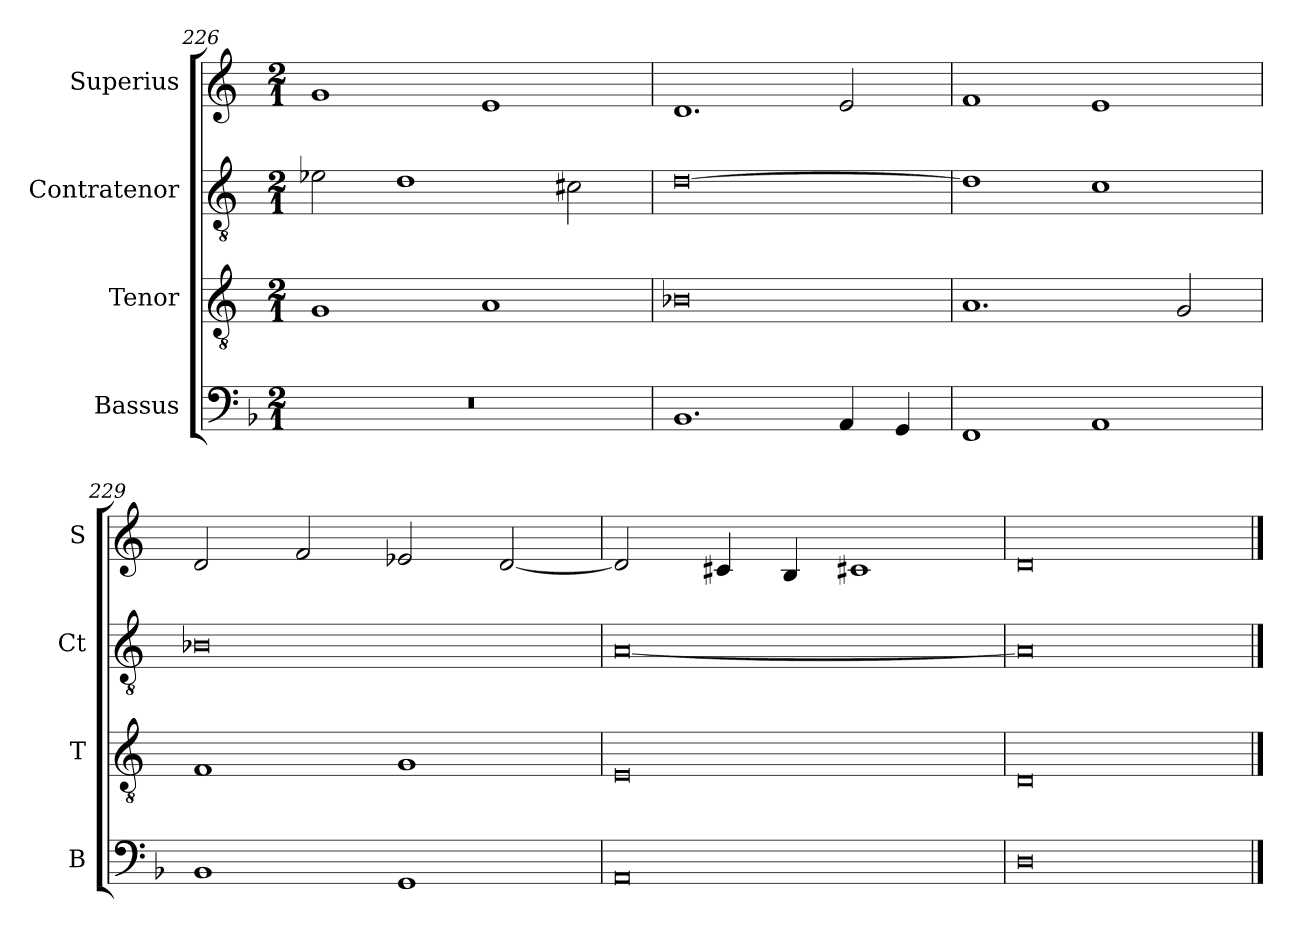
**kern	**kern	**kern	**kern
*part4	*part3	*part2	*part1
*staff4	*staff3	*staff2	*staff1
*I"Bassus	*I"Tenor	*I"Contratenor	*I"Superius
*I'B	*I'T	*I'Ct	*I'S
*clefF4	*clefGv2	*clefGv2	*clefG2
*k[b-]	*k[]	*k[]	*k[]
*M2/1	*M2/1	*M2/1	*M2/1
=226	=226	=226	=226
0r	1G	2e-X	1g
.	.	1d	.
.	1A	.	1e
.	.	2c#X	.
=227	=227	=227	=227
1.BB-	0B-X	[0d	1.d
4AA	.	.	2e
4GG	.	.	.
=228	=228	=228	=228
1FF	1.A	1d]	1f
1AA	.	1c	1e
.	2G	.	.
=229	=229	=229	=229
1BB-	1F	0B-X	2d
.	.	.	2f
1GG	1G	.	2e-X
.	.	.	[2d
=230	=230	=230	=230
0AA	0E	[0A	2d]
.	.	.	4c#X
.	.	.	4B
.	.	.	1c#X
=231	=231	=231	=231
0D	0D	0A]	0d
==	==	==	==
*-	*-	*-	*-
